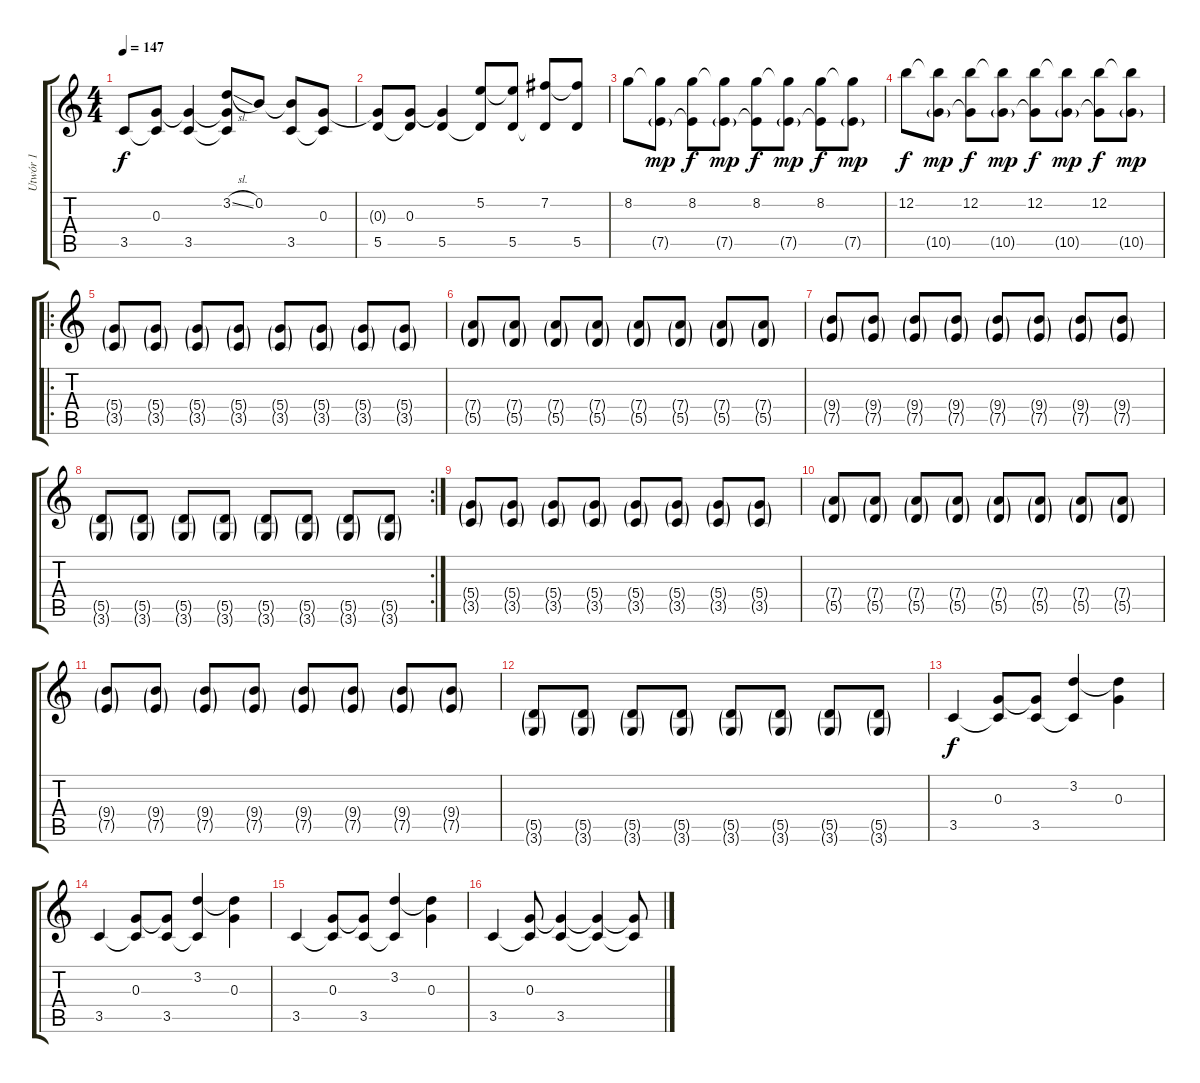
\track ("Utwór 1" "Utwór 1") {instrument acousticguitarsteel}
\staff {score tabs}
\tuning (E4 B3 G3 D3 A2 E2) {hide}
\ts (4 4)
\tempo 147
\clef g2
\ks c
3.5.8{dy f} (0.3 3.5{t}).8 (0.3{t} 3.5).4 (3.2{sl} 0.3{t} 3.5{t}).8 0.2.8 (0.2{t} 3.5).8 (0.3 3.5{t}).8 |
(0.3{t} 5.5).8 (0.3 5.5{t}).8 (0.3{t} 5.5).4 (5.2 5.5{t}).8 (5.2{t} 5.5).8 (7.2 5.5{t}).8 (7.2{t} 5.5).8 |
8.2.8 (8.2{t} 7.5{g}).8{dy mp} (8.2 7.5{t}).8{dy f} (8.2{t} 7.5{g}).8{dy mp} (8.2 7.5{t}).8{dy f} (8.2{t} 7.5{g}).8{dy mp} (8.2 7.5{t}).8{dy f} (8.2{t} 7.5{g}).8{dy mp} |
12.2.8{dy f} (12.2{t} 10.5{g}).8{dy mp} (12.2 10.5{t}).8{dy f} (12.2{t} 10.5{g}).8{dy mp} (12.2 10.5{t}).8{dy f} (12.2{t} 10.5{g}).8{dy mp} (12.2 10.5{t}).8{dy f} (12.2{t} 10.5{g}).8{dy mp} |
\ro
(5.4{g} 3.5{g}).8{instrument electricguitarmuted} (5.4{g} 3.5{g}).8 (5.4{g} 3.5{g}).8 (5.4{g} 3.5{g}).8 (5.4{g} 3.5{g}).8 (5.4{g} 3.5{g}).8 (5.4{g} 3.5{g}).8 (5.4{g} 3.5{g}).8 |
(7.4{g} 5.5{g}).8 (7.4{g} 5.5{g}).8 (7.4{g} 5.5{g}).8 (7.4{g} 5.5{g}).8 (7.4{g} 5.5{g}).8 (7.4{g} 5.5{g}).8 (7.4{g} 5.5{g}).8 (7.4{g} 5.5{g}).8 |
(9.4{g} 7.5{g}).8{instrument electricguitarmuted} (9.4{g} 7.5{g}).8 (9.4{g} 7.5{g}).8 (9.4{g} 7.5{g}).8 (9.4{g} 7.5{g}).8 (9.4{g} 7.5{g}).8 (9.4{g} 7.5{g}).8 (9.4{g} 7.5{g}).8 |
\rc 2
(5.5{g} 3.6{g}).8 (5.5{g} 3.6{g}).8 (5.5{g} 3.6{g}).8 (5.5{g} 3.6{g}).8 (5.5{g} 3.6{g}).8 (5.5{g} 3.6{g}).8 (5.5{g} 3.6{g}).8 (5.5{g} 3.6{g}).8 |
(5.4{g} 3.5{g}).8{instrument electricguitarmuted} (5.4{g} 3.5{g}).8 (5.4{g} 3.5{g}).8 (5.4{g} 3.5{g}).8 (5.4{g} 3.5{g}).8 (5.4{g} 3.5{g}).8 (5.4{g} 3.5{g}).8 (5.4{g} 3.5{g}).8 |
(7.4{g} 5.5{g}).8 (7.4{g} 5.5{g}).8 (7.4{g} 5.5{g}).8 (7.4{g} 5.5{g}).8 (7.4{g} 5.5{g}).8 (7.4{g} 5.5{g}).8 (7.4{g} 5.5{g}).8 (7.4{g} 5.5{g}).8 |
(9.4{g} 7.5{g}).8{instrument electricguitarmuted} (9.4{g} 7.5{g}).8 (9.4{g} 7.5{g}).8 (9.4{g} 7.5{g}).8 (9.4{g} 7.5{g}).8 (9.4{g} 7.5{g}).8 (9.4{g} 7.5{g}).8 (9.4{g} 7.5{g}).8 |
(5.5{g} 3.6{g}).8 (5.5{g} 3.6{g}).8 (5.5{g} 3.6{g}).8 (5.5{g} 3.6{g}).8 (5.5{g} 3.6{g}).8 (5.5{g} 3.6{g}).8 (5.5{g} 3.6{g}).8 (5.5{g} 3.6{g}).8 |
3.5.4{dy f} (0.3 3.5{t}).8 (0.3{t} 3.5).8 (3.2 3.5{t}).4 (3.2{t} 0.3).4 |
3.5.4 (0.3 3.5{t}).8 (0.3{t} 3.5).8 (3.2 3.5{t}).4 (3.2{t} 0.3).4 |
3.5.4 (0.3 3.5{t}).8 (0.3{t} 3.5).8 (3.2 3.5{t}).4 (3.2{t} 0.3).4 |
3.5.4 (0.3 3.5{t}).8 (0.3{t} 3.5).4 (0.3{t} 3.5{t}).4 (0.3{t} 3.5{t}).8
